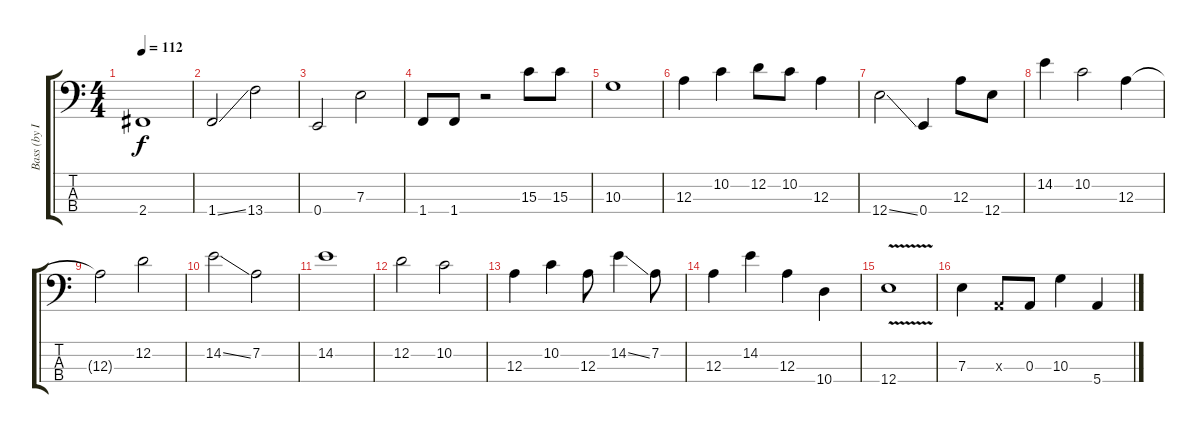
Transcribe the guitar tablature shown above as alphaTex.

\track ("Bass (by IronFist)" "Bass (by I") {instrument electricbassfinger}
\staff {score tabs}
\tuning (G2 D2 A1 E1) {hide}
\ts (4 4)
\tempo 112
\clef f4
\ks c
2.4.1{dy f} |
1.4{ss}.2 13.4.2 |
0.4.2 7.3.2 |
1.4.8 1.4.8 r.2 15.3.8 15.3.8 |
10.3.1 |
12.3.4 10.2.4 12.2.8 10.2.8 12.3.4 |
12.4{ss}.2 0.4.4 12.3.8 12.4.8 |
14.2.4 10.2.2 12.3.4 |
12.3{t}.2 12.2.2 |
14.2{ss}.2 7.2.2 |
14.2.1 |
12.2.2 10.2.2 |
12.3.4 10.2.4 12.3.8 14.2{ss}.4 7.2.8 |
12.3.4 14.2.4 12.3.4 10.4.4 |
12.4{v}.1 |
7.3.4 0.3{x}.8 0.3.8 10.3.4 5.4.4
